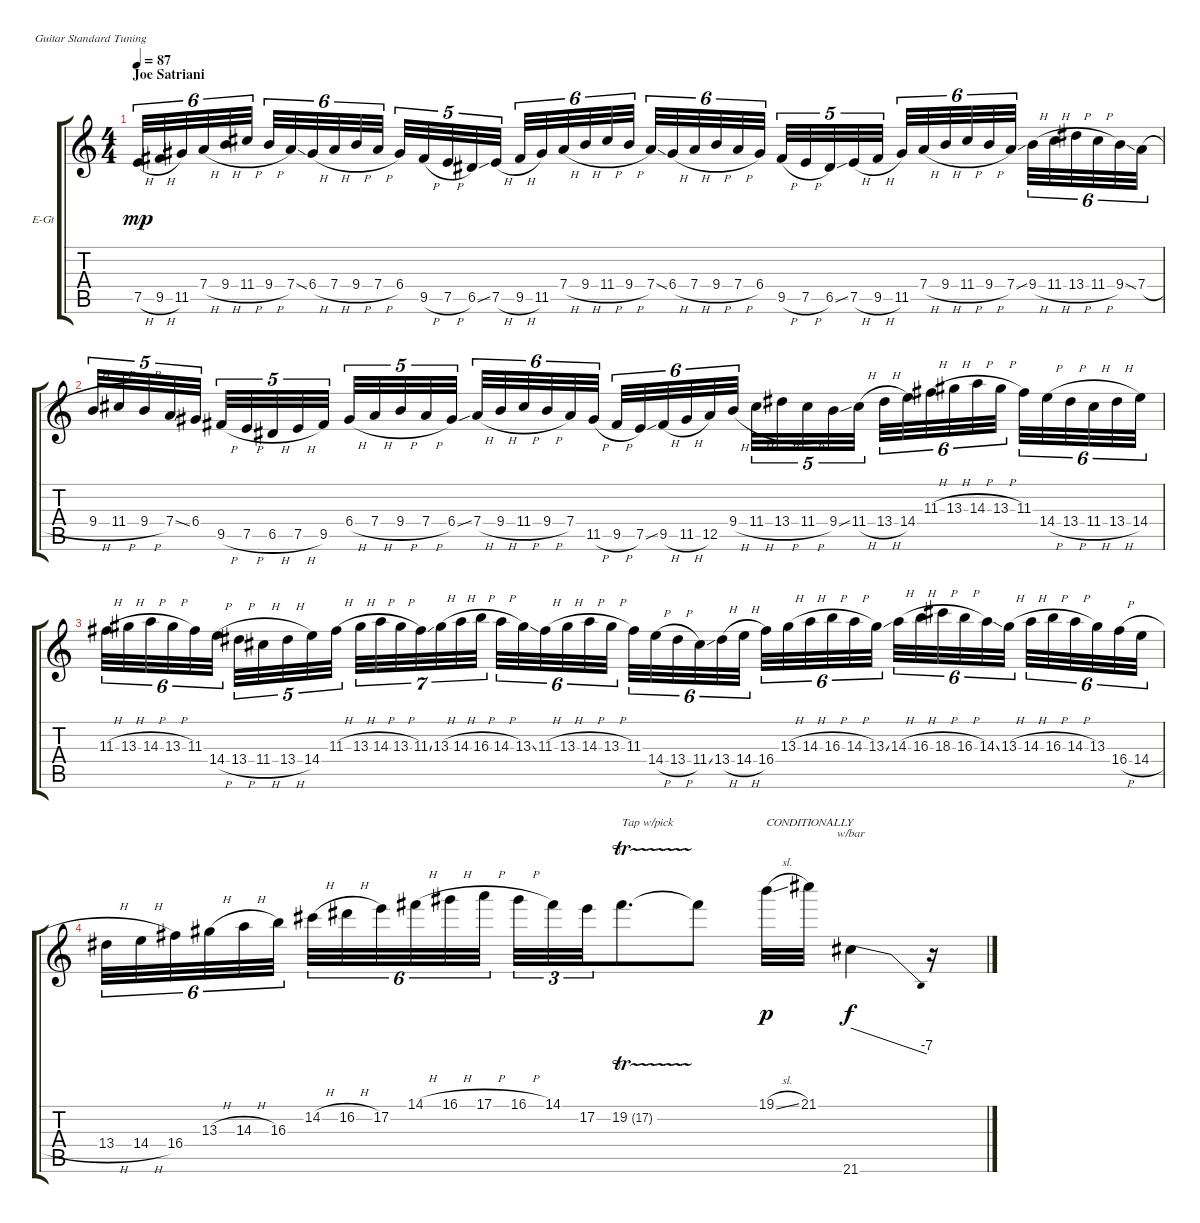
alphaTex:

\defaultSystemsLayout 4
\bracketExtendMode groupsimilarinstruments
\firstSystemTrackNameOrientation horizontal
\otherSystemsTrackNameOrientation horizontal
\track ("Distortion GTR" "E-Gt") {instrument distortionguitar}
\staff {score tabs}
\tuning (E4 B3 G3 D3 A2 E2)
\ts (4 4)
\section ("" "Joe Satriani")
\tempo 87
\clef g2
\ks c
7.5{h}.32{tu (6 4) dy mp} 9.5{h}.32{tu (6 4)} 11.5.32{tu (6 4)} 7.4{h}.32{tu (6 4)} 9.4{h}.32{tu (6 4)} 11.4{h}.32{tu (6 4)} 9.4{h}.32{tu (6 4)} 7.4{ss}.32{tu (6 4)} 6.4{h}.32{tu (6 4)} 7.4{h}.32{tu (6 4)} 9.4{h}.32{tu (6 4)} 7.4{h}.32{tu (6 4)} 6.4.32{tu (5 4)} 9.5{h}.32{tu (5 4)} 7.5{h}.32{tu (5 4)} 6.5{ss}.32{tu (5 4)} 7.5{h}.32{tu (5 4)} 9.5{h}.32{tu (6 4)} 11.5.32{tu (6 4)} 7.4{h}.32{tu (6 4)} 9.4{h}.32{tu (6 4)} 11.4{h}.32{tu (6 4)} 9.4{h}.32{tu (6 4)} 7.4{ss}.32{tu (6 4)} 6.4{h}.32{tu (6 4)} 7.4{h}.32{tu (6 4)} 9.4{h}.32{tu (6 4)} 7.4{h}.32{tu (6 4)} 6.4.32{tu (6 4)} 9.5{h}.32{tu (5 4)} 7.5{h}.32{tu (5 4)} 6.5{ss}.32{tu (5 4)} 7.5{h}.32{tu (5 4)} 9.5{h}.32{tu (5 4)} 11.5.32{tu (6 4)} 7.4{h}.32{tu (6 4)} 9.4{h}.32{tu (6 4)} 11.4{h}.32{tu (6 4)} 9.4{h}.32{tu (6 4)} 7.4{ss}.32{tu (6 4)} 9.4{h}.32{tu (6 4)} 11.4{h}.32{tu (6 4)} 13.4{h}.32{tu (6 4)} 11.4{h}.32{tu (6 4)} 9.4{ss}.32{tu (6 4)} 7.4{h}.32{tu (6 4)} |
9.4{h}.32{tu (5 4)} 11.4{h}.32{tu (5 4)} 9.4{h}.32{tu (5 4)} 7.4{ss}.32{tu (5 4)} 6.4.32{tu (5 4)} 9.5{h}.32{tu (5 4)} 7.5{h}.32{tu (5 4)} 6.5{h}.32{tu (5 4)} 7.5{h}.32{tu (5 4)} 9.5.32{tu (5 4)} 6.4{h}.32{tu (5 4)} 7.4{h}.32{tu (5 4)} 9.4{h}.32{tu (5 4)} 7.4{h}.32{tu (5 4)} 6.4{ss}.32{tu (5 4)} 7.4{h}.32{tu (6 4)} 9.4{h}.32{tu (6 4)} 11.4{h}.32{tu (6 4)} 9.4{h}.32{tu (6 4)} 7.4.32{tu (6 4)} 11.5{h}.32{tu (6 4)} 9.5{h}.32{tu (6 4)} 7.5{ss}.32{tu (6 4)} 9.5{h}.32{tu (6 4)} 11.5{h}.32{tu (6 4)} 12.5.32{tu (6 4)} 9.4{h}.32{tu (6 4)} 11.4{h}.32{tu (5 4)} 13.4{h}.32{tu (5 4)} 11.4{h}.32{tu (5 4)} 9.4{ss}.32{tu (5 4)} 11.4{h}.32{tu (5 4)} 13.4{h}.32{tu (6 4)} 14.4.32{tu (6 4)} 11.3{h}.32{tu (6 4)} 13.3{h}.32{tu (6 4)} 14.3{h}.32{tu (6 4)} 13.3{h}.32{tu (6 4)} 11.3.32{tu (6 4)} 14.4{h}.32{tu (6 4)} 13.4{h}.32{tu (6 4)} 11.4{h}.32{tu (6 4)} 13.4{h}.32{tu (6 4)} 14.4.32{tu (6 4)} |
11.3{h}.32{tu (6 4)} 13.3{h}.32{tu (6 4)} 14.3{h}.32{tu (6 4)} 13.3{h}.32{tu (6 4)} 11.3.32{tu (6 4)} 14.4{h}.32{tu (6 4)} 13.4{h}.32{tu (5 4)} 11.4{h}.32{tu (5 4)} 13.4{h}.32{tu (5 4)} 14.4.32{tu (5 4)} 11.3{h}.32{tu (5 4)} 13.3{h}.32{tu (7 4)} 14.3{h}.32{tu (7 4)} 13.3{h}.32{tu (7 4)} 11.3{ss}.32{tu (7 4)} 13.3{h}.32{tu (7 4)} 14.3{h}.32{tu (7 4)} 16.3{h}.32{tu (7 4)} 14.3{h}.32{tu (6 4)} 13.3{ss}.32{tu (6 4)} 11.3{h}.32{tu (6 4)} 13.3{h}.32{tu (6 4)} 14.3{h}.32{tu (6 4)} 13.3{h}.32{tu (6 4)} 11.3.32{tu (6 4)} 14.4{h}.32{tu (6 4)} 13.4{h}.32{tu (6 4)} 11.4{ss}.32{tu (6 4)} 13.4{h}.32{tu (6 4)} 14.4{h}.32{tu (6 4)} 16.4.32{tu (6 4)} 13.3{h}.32{tu (6 4)} 14.3{h}.32{tu (6 4)} 16.3{h}.32{tu (6 4)} 14.3{h}.32{tu (6 4)} 13.3{ss}.32{tu (6 4)} 14.3{h}.32{tu (6 4)} 16.3{h}.32{tu (6 4)} 18.3{h}.32{tu (6 4)} 16.3{h}.32{tu (6 4)} 14.3{ss}.32{tu (6 4)} 13.3{h}.32{tu (6 4)} 14.3{h}.32{tu (6 4)} 16.3{h}.32{tu (6 4)} 14.3{h}.32{tu (6 4)} 13.3.32{tu (6 4)} 16.4{h}.32{tu (6 4)} 14.4{h}.32{tu (6 4)} |
13.4{h}.32{tu (6 4)} 14.4{h}.32{tu (6 4)} 16.4.32{tu (6 4)} 13.3{h}.32{tu (6 4)} 14.3{h}.32{tu (6 4)} 16.3.32{tu (6 4)} 14.2{h}.32{tu (6 4)} 16.2{h}.32{tu (6 4)} 17.2.32{tu (6 4)} 14.1{h}.32{tu (6 4)} 16.1{h}.32{tu (6 4)} 17.1{h}.32{tu (6 4)} 16.1{h}.32{tu (3 2) beam merge} 14.1.32{tu (3 2) beam merge} 17.2.32{tu (3 2) beam merge} 19.2{tr (17 16)}.8{d txt "Tap w/pick" beam merge} 19.2{t}.8{beam split} 19.1{sl}.32{txt "CONDITIONALLY" dy p} 21.1.32 21.6.4{tbe (dive default 0 0 43.199999999999996 -28) dy f} r.16
